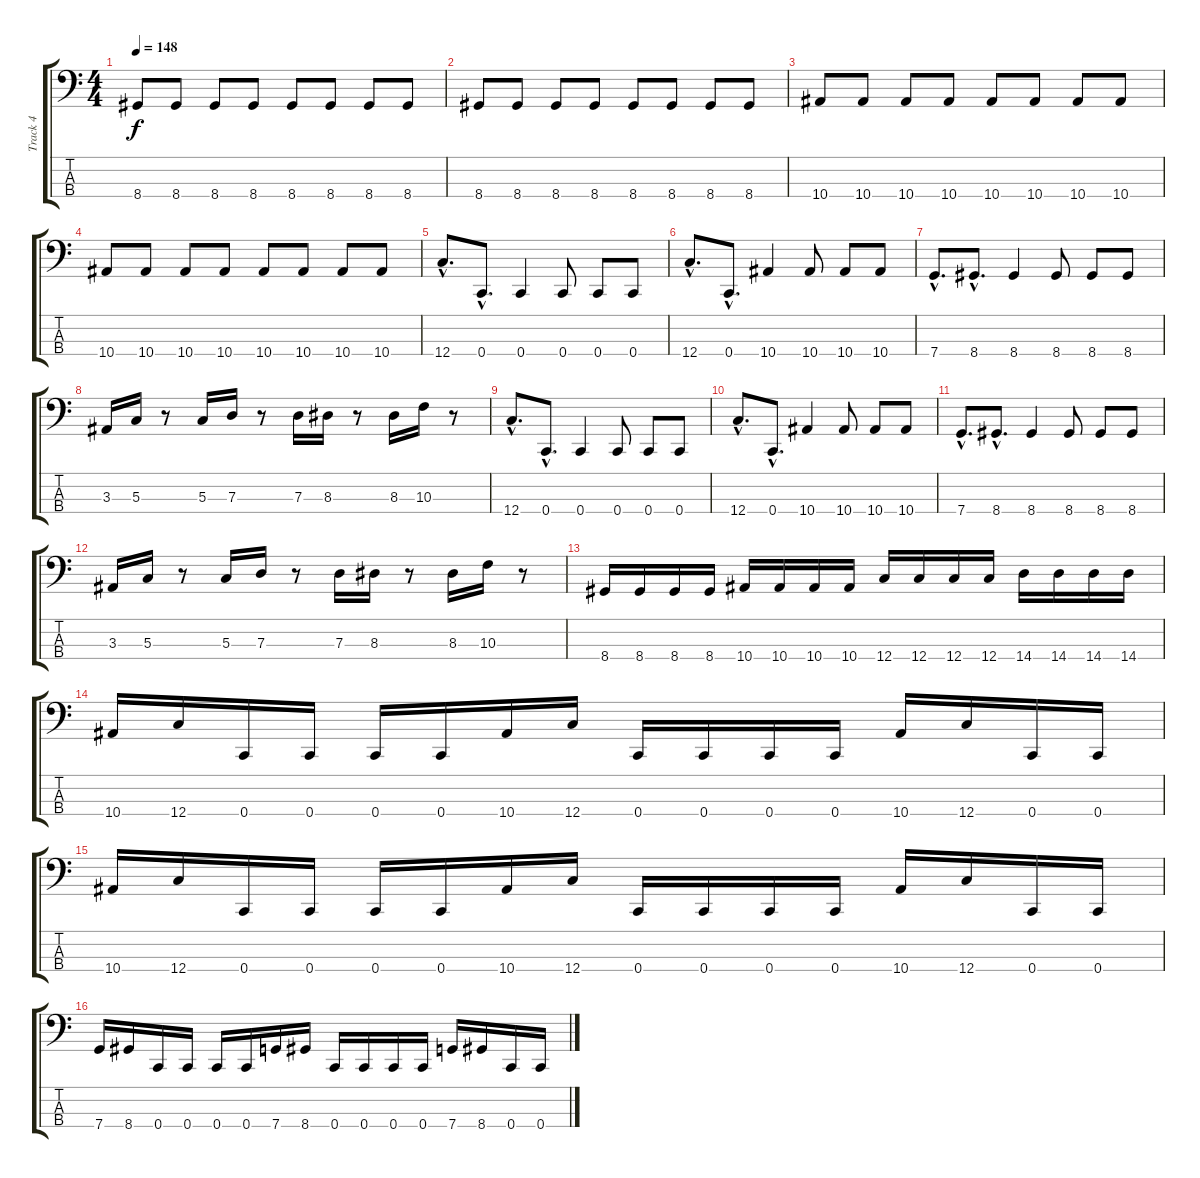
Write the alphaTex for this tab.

\track ("Track 4" "Track 4") {instrument electricbassfinger}
\staff {score tabs}
\tuning (F2 C2 G1 C1) {hide}
\ts (4 4)
\tempo 148
\clef f4
\ks c
8.4.8{dy f} 8.4.8 8.4.8 8.4.8 8.4.8 8.4.8 8.4.8 8.4.8 |
8.4.8 8.4.8 8.4.8 8.4.8 8.4.8 8.4.8 8.4.8 8.4.8 |
10.4.8 10.4.8 10.4.8 10.4.8 10.4.8 10.4.8 10.4.8 10.4.8 |
10.4.8 10.4.8 10.4.8 10.4.8 10.4.8 10.4.8 10.4.8 10.4.8 |
12.4{hac}.8{d} 0.4{hac}.8{d} 0.4.4 0.4.8 0.4.8 0.4.8 |
12.4{hac}.8{d} 0.4{hac}.8{d} 10.4.4 10.4.8 10.4.8 10.4.8 |
7.4{hac}.8{d} 8.4{hac}.8{d} 8.4.4 8.4.8 8.4.8 8.4.8 |
3.3.16 5.3.16 r.8 5.3.16 7.3.16 r.8 7.3.16 8.3.16 r.8 8.3.16 10.3.16 r.8 |
12.4{hac}.8{d} 0.4{hac}.8{d} 0.4.4 0.4.8 0.4.8 0.4.8 |
12.4{hac}.8{d} 0.4{hac}.8{d} 10.4.4 10.4.8 10.4.8 10.4.8 |
7.4{hac}.8{d} 8.4{hac}.8{d} 8.4.4 8.4.8 8.4.8 8.4.8 |
3.3.16 5.3.16 r.8 5.3.16 7.3.16 r.8 7.3.16 8.3.16 r.8 8.3.16 10.3.16 r.8 |
8.4.16 8.4.16 8.4.16 8.4.16 10.4.16 10.4.16 10.4.16 10.4.16 12.4.16 12.4.16 12.4.16 12.4.16 14.4.16 14.4.16 14.4.16 14.4.16 |
10.4.16 12.4.16 0.4.16 0.4.16 0.4.16 0.4.16 10.4.16 12.4.16 0.4.16 0.4.16 0.4.16 0.4.16 10.4.16 12.4.16 0.4.16 0.4.16 |
10.4.16 12.4.16 0.4.16 0.4.16 0.4.16 0.4.16 10.4.16 12.4.16 0.4.16 0.4.16 0.4.16 0.4.16 10.4.16 12.4.16 0.4.16 0.4.16 |
7.4.16 8.4.16 0.4.16 0.4.16 0.4.16 0.4.16 7.4.16 8.4.16 0.4.16 0.4.16 0.4.16 0.4.16 7.4.16 8.4.16 0.4.16 0.4.16
